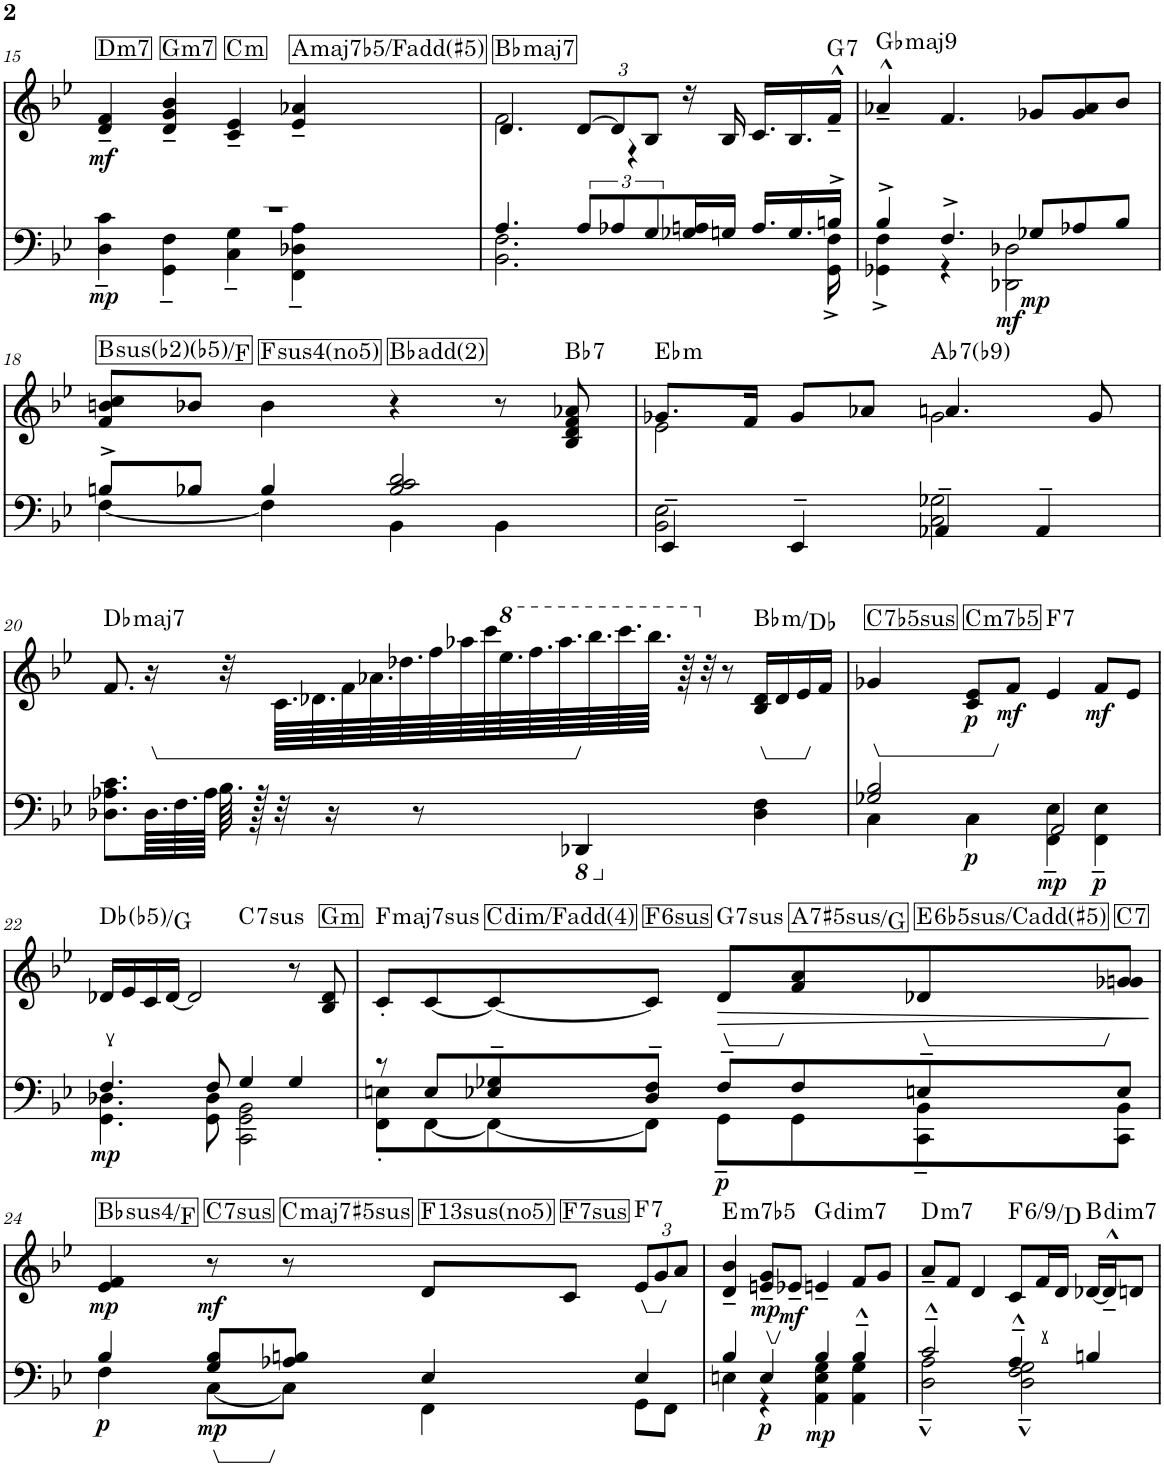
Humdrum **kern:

**kern	**kern	**dynam	**harte
*part1	*part1	*part1	*part1
*staff2	*staff1	*staff1/2	*
*I"Piano	*	*	*
*I'Pno.	*	*	*
!!LO:PB:g=z
*clefF4	*clefG2	*	*
*k[b-e-]	*k[b-e-]	*	*
*M4/4	*M4/4	*	*
=15	=15	=15	=15
*^	*	*	*
!	!	!	!LO:DY:b=2	!
!	!	!	!LO:DY:n=1:b	!LO:H:kt=m7
1r	4D\~ 4c\~	4d/~ 4f/~	mp mf	D:min7
!	!	!	!	!LO:H:kt=m7
.	4GG\~ 4F\~	4d/~ 4g/~ 4b-/~	.	G:min7
!	!	!	!	!LO:H:kt=m
.	4C\~ 4G\~	4c/~ 4e-/~	.	C:min
!	!	!	!	!LO:H:kt=maj7
.	4FF\~ 4D-X\~ 4A\~	4e-/~ 4a-X/~	.	A:(3,#5,7)
=16	=16	=16	=16	=16
*	*	*^	*	*
!	!	!	!	!	!LO:H:kt=maj7
4.A/	2.BB-\ 2.F\	4.d/	2f\	.	Bb:maj7
*	*	*Xbrackettup	*	*	*
12A/L	.	[12d/L	.	.	.
12A-X/	.	12d/]	.	.	.
.	.	.	4r	.	.
12G/	.	12B-;</J	.	.	.
16G-X/ 16An/L	.	16r	.	.	.
16Gn/JJ	.	16B-/	.	.	.
16.A/LL	8.ryy	16.c/LL	4ryy	.	.
16.G/	.	16.B-/	.	.	.
!	!	!	!	!	!LO:H:kt=7
16Bn^/JJ	16GG\^ 16F\^	16f;<~^^/JJ	.	.	G:7
*	*	*v	*v	*	*
=17	=17	=17	=17	=17
!	!	!	!	!LO:H:kt=maj9
4B-^/	4GG-X\^ 4F\^	4a-X~^^/	.	Gb:maj9
4.F^/	4r	4.f/	.	.
!	!	!	!LO:DY:b=2	!
.	2DD-X\ 2D-X\	.	mf	.
!	!	!	!LO:DY:b=2	!
8G-X/L	.	8g-X/L	mp	.
8A-X/	.	8g-/ 8a-/	.	.
8B-/J	.	8b-/J	.	.
!!LO:LB:g=z
=18	=18	=18	=18	=18
!	!	!	!	!LO:H:kt=b2
8Bn^/L	[4F\	8f/ 8bn/ 8cc/L	.	B:(3,b5)/b5
8B-X/J	.	8b-X/J	.	.
!	!	!	!	!LO:H:kt=4
4B-/	4F\]	4b-\	.	F:sus4(*5)
2B-/ 2c/ 2d/	4BB-\	4r	.	Bb:maj(2)
.	4BB-\	8r	.	.
!	!	!	!	!LO:H:kt=7
.	.	8B-/ 8d/ 8f/ 8a-X/	.	Bb:7
=19	=19	=19	=19	=19
*	*	*^	*	*
!	!	!	!	!	!LO:H:kt=m
4EE-~/	2BB-\ 2E-\	8.g-X/L	2e-\	.	Eb:min
.	.	16f/Jk	.	.	.
4EE-~/	.	8g-/L	.	.	.
.	.	8a-X/J	.	.	.
!	!	!	!	!	!LO:H:kt=7
4AA-X~/	2C\ 2G-X\	4.an/	2g-\	.	Ab:7(b9)
4AA-~/	.	.	.	.	.
.	.	8g-/	.	.	.
*v	*v	*	*	*	*
*	*v	*v	*	*
!!LO:LB:g=z
=20	=20	=20	=20
!	!	!	!LO:H:kt=maj7
8.D-X\ 8.A-X\ 8.c\L	8.f/	.	Db:maj7
64.D-\LLL	16r	.	.
64.F\	.	.	.
64A-\JJJJ	.	.	.
64.B-\	32r	.	.
128r	.	.	.
32r	64.c\LLLL	.	.
.	64.d-X\	.	.
16r	.	.	.
.	64f\	.	.
.	64.a-X\	.	.
.	64.dd-X\	.	.
8r	.	.	.
.	64ff\	.	.
.	64aa-X\	.	.
.	64ccc\	.	.
*	*8va	*	*
.	64.eee-\	.	.
.	64.fff\	.	.
.	64.aaa-\	.	.
*8ba	*	*	*
4DDD-X/	.	.	.
.	64.bbb-\	.	.
.	64.cccc\	.	.
.	64.bbb-\JJJJ	.	.
.	64r	.	.
*	*X8va	*	*
.	32r	.	.
.	8r	.	.
*X8ba	*	*	*
!	!	!	!LO:H:kt=m
4D-\ 4F\	16B-/ 16d-/LL	.	Bb:min/b3
.	16d-/	.	.
.	16e-/	.	.
.	16f/JJ	.	.
=21	=21	=21	=21
*^	*	*	*
!	!	!	!	!LO:H:kt=7sus
2G-X/ 2B-/	4C\	4g-X/	.	C:(1,4,b5,7)
!	!	!	!LO:DY:b=2	!
!	!	!	!LO:DY:n=1:b	!LO:H:kt=m7b5
.	4C\	8c/ 8e-/L	p p	C:hdim7
!	!	!	!LO:DY:n=2:b	!
.	.	8f/J	mf	.
!	!	!	!LO:DY:n=3:b=2	!LO:H:kt=7
2AA/	4FF\~ 4E-\~	4e-/	mp	F:7
!	!	!	!LO:DY:n=4:b=2	!
!	!	!	!LO:DY:n=5:b	!
.	4FF\~ 4E-\~	8f/L	p mf	.
.	.	8e-/J	.	.
!!LO:LB:g=z
=22	=22	=22	=22	=22
!	!	!	!LO:DY:b=2	!
*	*	*^	*	*
4.F/	4.GG\ 4.D-X\	16d-X/LL	2ryy	mp	Db:(3,b5)/#4
.	.	16e-/	.	.	.
.	.	16c/	.	.	.
.	.	[16d-/JJ	.	.	.
.	.	2d-/]	.	.	.
8F/	8GG\ 8D-\	.	.	.	.
!	!	!	!	!	!LO:H:kt=7sus
4G/	2CC\ 2GG\ 2BB-\	.	2ryy	.	C:sus4(7)
4G/	.	8r	.	.	.
!	!	!	!	!	!LO:H:kt=m
.	.	8B-/ 8d-/	.	.	G:min
=23	=23	=23	=23	=23	=23
!	!	!	!	!	!LO:H:kt=7sus
*	*	*v	*v	*	*
8r	8FF\'< 8En\'<L	8c'/L	.	F:sus4(#7)
8E/L	[8FF\	[8c/	.	.
!	!	!	!	!LO:H:kt=dim
8E-X/~ 8G-X/~	8FF\_	8c/_	.	C:dim(4)
!	!	!	!	!LO:H:kt=sus
8D/~ 8F/~J	8FF\J]	8c/J]	.	F:sus4(6)
!	!	!	!LO:DY:b=2	!LO:H:kt=7sus
8F~/L	8GG~\L	8d/L	p	G:sus4(7)
!	!	!	!	!LO:H:kt=7sus
8F/	8GG\	8f/ 8a/	.	A:(1,4,#5,7)/b7
8En~/	8CC\~ 8BB-\~	8d-X/	.	E:(1,4,#5,6)
!	!	!	!	!LO:H:kt=7
8E/J	8CC\ 8BB-\J	8g-X/ 8gn/J	.	C:7
!!LO:LB:g=z
=24	=24	=24	=24	=24
!	!	!	!LO:DY:b=2	!
!	!	!	!LO:DY:n=1:b	!LO:H:kt=4
4B-/	4F\	4e-/ 4f/	p mp	Bb:sus4/5
!	!	!	!LO:DY:n=2:b=2	!
!	!	!	!LO:DY:n=3:b	!LO:H:kt=7sus
8G/ 8B-/L	[8C\L	8r	mp mf	C:sus4(7)
!	!	!	!	!LO:H:kt=7sus
8A-X/ 8Bn/J	8C\J]	8r	.	C:(1,4,#5,#7)
!	!	!	!	!LO:H:kt=13no5
4E-/	4FF\	8d/L	.	F:9(7,9,11,11,13,13)
!	!	!	!	!LO:H:kt=7sus
.	.	8c/J	.	F:sus4(7)
!	!	!	!	!LO:H:kt=7
4E-/	8GG\L	12e-/L	.	F:7
.	.	12g/	.	.
.	8FF\J	.	.	.
.	.	12a/J	.	.
=25	=25	=25	=25	=25
!	!	!	!	!LO:H:kt=m7b5
4B-/	4En\	4d/~ 4b-/~	.	E:hdim7
!	!	!	!LO:DY:b=2	!
!	!	!	!LO:DY:n=1:b	!
4E/	4r	8en/~ 8g/~L	p mp	.
!	!	!	!LO:DY:n=2:b	!
.	.	8e-X~/J	mf	.
!	!	!	!LO:DY:n=3:b=2	!LO:H:kt=dim7
4B-/	4AA\ 4E\ 4G\	4en~/	mp	G:dim7
4B-~^^/	4AA\ 4G\	8f/L	.	.
.	.	8g/J	.	.
=26	=26	=26	=26	=26
!	!	!	!	!LO:H:kt=m7
2c~^^/	2D\~^^ 2A\~^^	8a~/L	.	D:min7
.	.	8f/J	.	.
.	.	4d/	.	.
!	!	!	!	!LO:H:kt=/6
4A~^^/	2D\~^^ 2F\~^^ 2G\~^^	8c/L	.	F:maj6(9)/6
.	.	16f/L	.	.
.	.	16d/JJ	.	.
!	!	!	!	!LO:H:kt=dim7
4Bn/	.	[16d-X/LL	.	B:dim7
.	.	16d-~^^/J]	.	.
.	.	8dn/J	.	.
*v	*v	*	*	*
=	=	=	=
*-	*-	*-	*-
